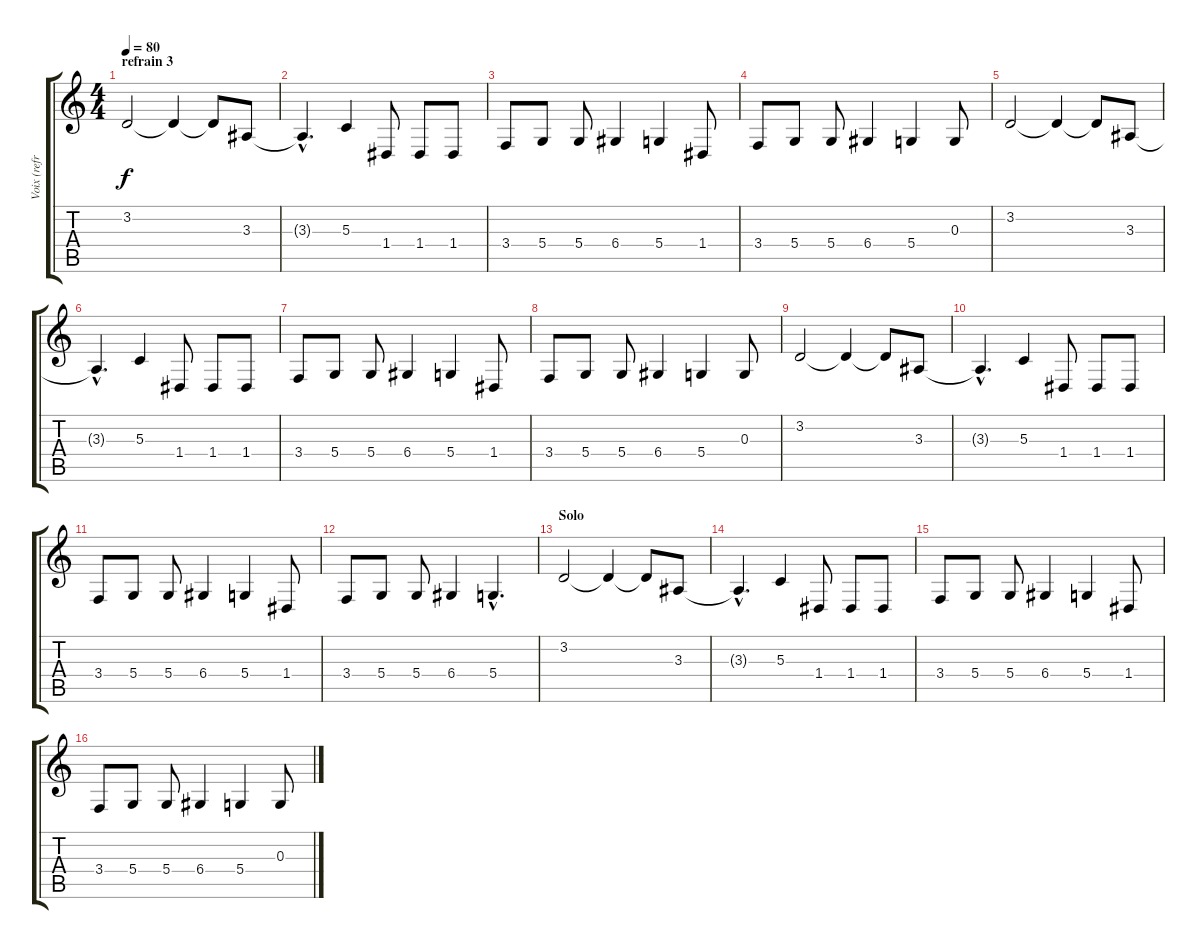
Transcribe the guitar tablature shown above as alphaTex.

\track ("Voix (refrains)" "Voix (refr") {instrument lead1square}
\staff {score tabs}
\tuning (E4 B3 G3 D3 A2 E2) {hide}
\ts (4 4)
\section ("" "refrain 3")
\tempo 80
\clef g2
\ks c
3.2.2{dy f} 3.2{t}.4 3.2{t}.8 3.3.8 |
3.3{hac t}.4{d} 5.3.4 1.4.8 1.4.8 1.4.8 |
3.4.8 5.4.8 5.4.8 6.4.4 5.4.4 1.4.8 |
3.4.8 5.4.8 5.4.8 6.4.4 5.4.4 0.3.8 |
3.2.2 3.2{t}.4 3.2{t}.8 3.3.8 |
3.3{hac t}.4{d} 5.3.4 1.4.8 1.4.8 1.4.8 |
3.4.8 5.4.8 5.4.8 6.4.4 5.4.4 1.4.8 |
3.4.8 5.4.8 5.4.8 6.4.4 5.4.4 0.3.8 |
3.2.2 3.2{t}.4 3.2{t}.8 3.3.8 |
3.3{hac t}.4{d} 5.3.4 1.4.8 1.4.8 1.4.8 |
3.4.8 5.4.8 5.4.8 6.4.4 5.4.4 1.4.8 |
3.4.8 5.4.8 5.4.8 6.4.4 5.4{hac}.4{d} |
\section ("" "Solo")
3.2.2 3.2{t}.4 3.2{t}.8 3.3.8 |
3.3{hac t}.4{d} 5.3.4 1.4.8 1.4.8 1.4.8 |
3.4.8 5.4.8 5.4.8 6.4.4 5.4.4 1.4.8 |
3.4.8 5.4.8 5.4.8 6.4.4 5.4.4 0.3.8
